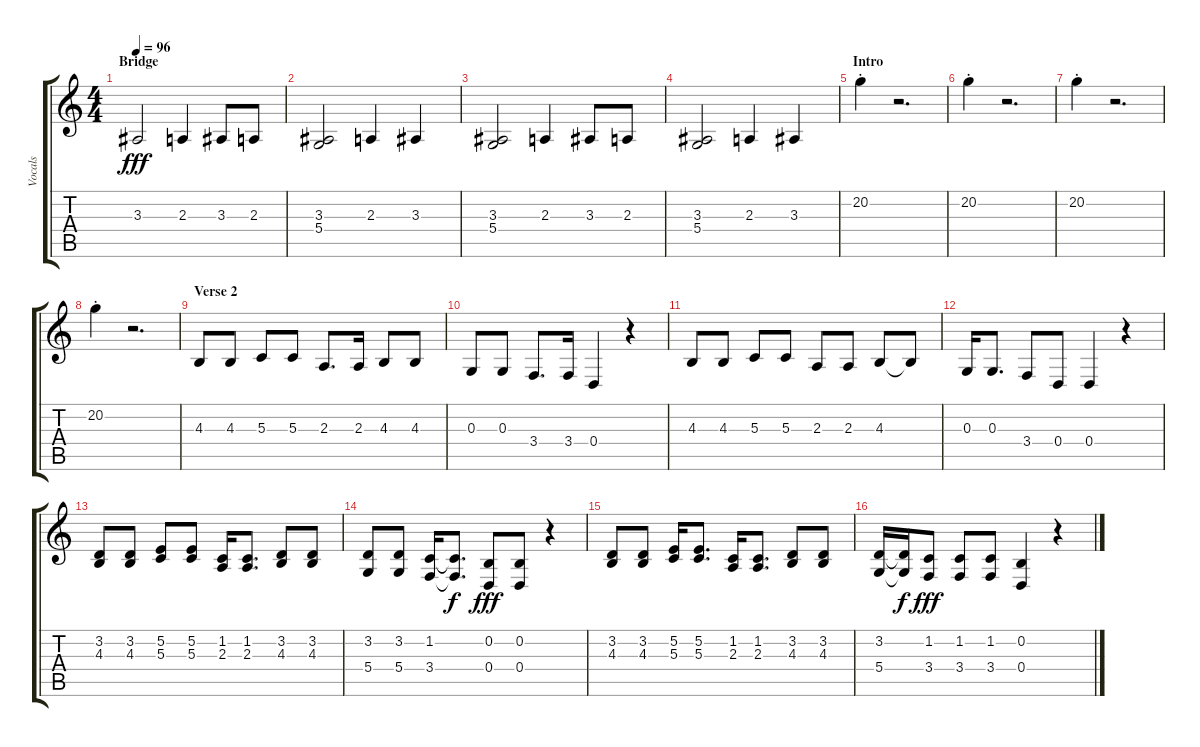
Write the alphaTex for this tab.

\track ("Vocals" "Vocals") {instrument altosax}
\staff {score tabs}
\tuning (E4 B3 G3 D3 A2 E2) {hide}
\ts (4 4)
\section ("" "Bridge")
\tempo 96
\clef g2
\ks c
3.3.2{dy fff} 2.3.4 3.3.8 2.3.8 |
(3.3 5.4).2 2.3.4 3.3.4 |
(3.3 5.4).2 2.3.4 3.3.8 2.3.8 |
(3.3 5.4).2 2.3.4 3.3.4 |
\section ("" "Intro")
20.2{st}.4{volume 15 instrument lead6voice} r.2{d} |
20.2{st}.4 r.2{d} |
20.2{st}.4 r.2{d} |
20.2{st}.4 r.2{d} |
\section ("" "Verse 2")
4.3.8{volume 16 balance 0 instrument altosax} 4.3.8 5.3.8 5.3.8 2.3.8{d} 2.3.16 4.3.8 4.3.8 |
0.3.8 0.3.8 3.4.8{d} 3.4.16 0.4.4 r.4 |
4.3.8 4.3.8 5.3.8 5.3.8 2.3.8 2.3.8 4.3.8 4.3{t}.8 |
0.3.16 0.3.8{d} 3.4.8 0.4.8 0.4.4 r.4 |
(3.2 4.3).8 (3.2 4.3).8 (5.2 5.3).8 (5.2 5.3).8 (1.2 2.3).16 (1.2 2.3).8{d} (3.2 4.3).8 (3.2 4.3).8 |
(3.2 5.4).8 (3.2 5.4).8 (1.2 3.4).16 (1.2{t} 3.4{t}).8{d dy f} (0.2 0.4).8{dy fff} (0.2 0.4).8 r.4 |
(3.2 4.3).8 (3.2 4.3).8 (5.2 5.3).16 (5.2 5.3).8{d} (1.2 2.3).16 (1.2 2.3).8{d} (3.2 4.3).8 (3.2 4.3).8 |
(3.2 5.4).16 (3.2{t} 5.4{t}).16{dy f} (1.2 3.4).8{dy fff} (1.2 3.4).8 (1.2 3.4).8 (0.2 0.4).4 r.4
